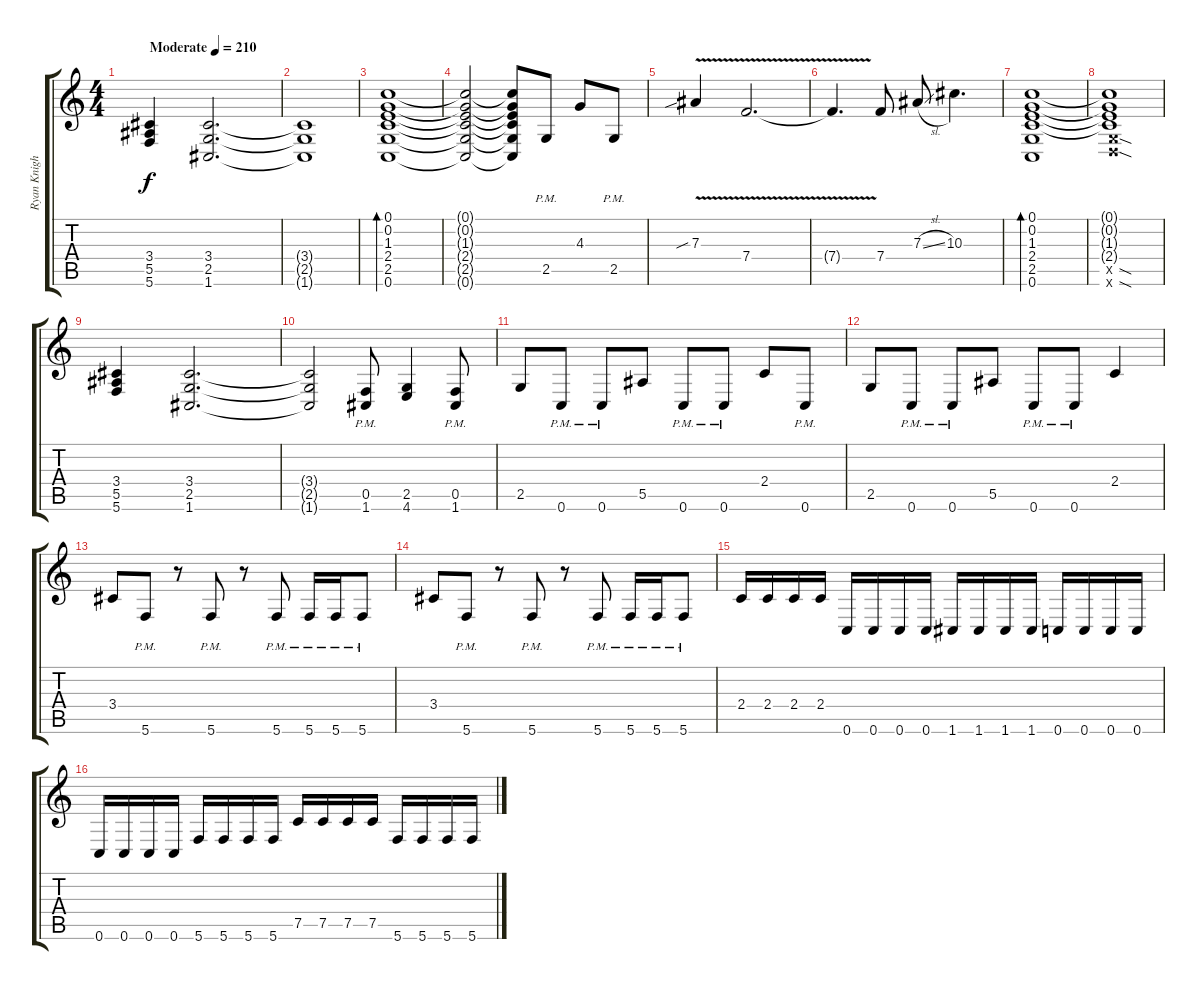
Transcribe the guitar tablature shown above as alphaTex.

\track ("Ryan Knight Rhythm" "Ryan Knigh") {instrument overdrivenguitar}
\staff {score tabs}
\tuning (C4 G3 Eb3 Bb2 F2 C2) {hide}
\ts (4 4)
\tempo (210 "Moderate")
\clef g2
\ks c
(3.4 5.5 5.6).4{dy f instrument overdrivenguitar} (3.4 2.5 1.6).2{d} |
(3.4{t} 2.5{t} 1.6{t}).1 |
(0.1 0.2 1.3 2.4 2.5 0.6).1{bd 240} |
(0.1{t} 0.2{t} 1.3{t} 2.4{t} 2.5{t} 0.6{t}).2 (0.1{t} 0.2{t} 1.3{t} 2.4{t} 2.5{t} 0.6{t}).8 2.5{pm}.8 4.3.8 2.5{pm}.8 |
7.3{v sib}.4 7.4{v}.2{d} |
7.4{t}.4{d} 7.4.8 7.3{sl}.8 10.3.4{d} |
(0.1 0.2 1.3 2.4 2.5 0.6).1{bd 240} |
(0.1{t} 0.2{t} 1.3{t} 2.4{t} 2.5{sod x} 2.6{sod x}).1 |
(3.4 5.5 5.6).4 (3.4 2.5 1.6).2{d} |
(3.4{t} 2.5{t} 1.6{t}).2 (0.5{pm} 1.6{pm}).8 (2.5 4.6).4 (0.5{pm} 1.6{pm}).8 |
2.5.8 0.6{pm}.8 0.6{pm}.8 5.5.8 0.6{pm}.8 0.6{pm}.8 2.4.8 0.6{pm}.8 |
2.5.8 0.6{pm}.8 0.6{pm}.8 5.5.8 0.6{pm}.8 0.6{pm}.8 2.4.4 |
3.4.8 5.6{pm}.8 r.8 5.6{pm}.8 r.8 5.6{pm}.8 5.6{pm}.16 5.6{pm}.16 5.6{pm}.8 |
3.4.8 5.6{pm}.8 r.8 5.6{pm}.8 r.8 5.6{pm}.8 5.6{pm}.16 5.6{pm}.16 5.6{pm}.8 |
2.4.16 2.4.16 2.4.16 2.4.16 0.6.16 0.6.16 0.6.16 0.6.16 1.6.16 1.6.16 1.6.16 1.6.16 0.6.16 0.6.16 0.6.16 0.6.16 |
0.6.16 0.6.16 0.6.16 0.6.16 5.6.16 5.6.16 5.6.16 5.6.16 7.5.16 7.5.16 7.5.16 7.5.16 5.6.16 5.6.16 5.6.16 5.6.16
